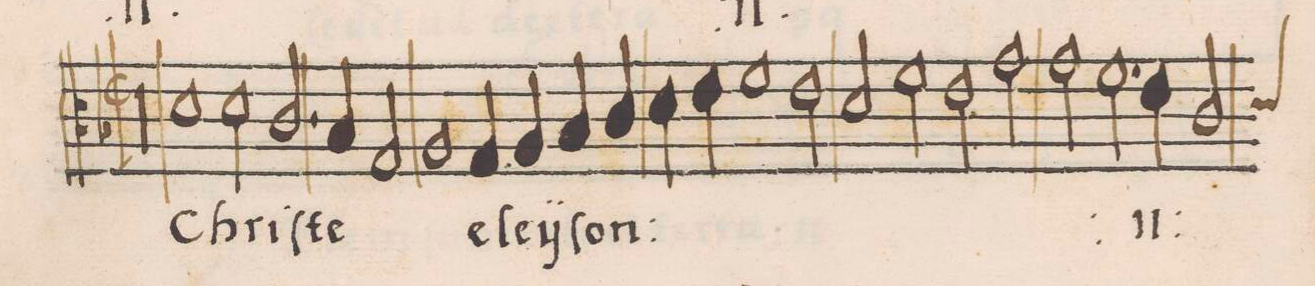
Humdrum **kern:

**kern	**text
*I"CANTVS	*
*clefC3	*
*k[b-]	*
*met(C|)	*
*M2/1	*
*M2/1	*
*met(C|)	*
*k[b-]	*
00r	.
=24-	=24-
=25-	=25-
1d	Chri-
2d\	.
2.c/	-ſte
=26-	=26-
4B-/	.
2G/	.
1A	e-
=27-	=27-
4G/	-le-
4A/	-ӱ-
4B-/	-ſon:
4c/	.
4d\	.
4e\	.
1f\	.
=28-	=28-
2e\	.
2d/	.
2f\	.
=29-	=29-
2e\	.
2g\	.
2g\	.
*	*ij
2.f\	Chri-
=30-	=30-
4e\	-ſte
*custos:d	*
2c/	e-
*-	*-
